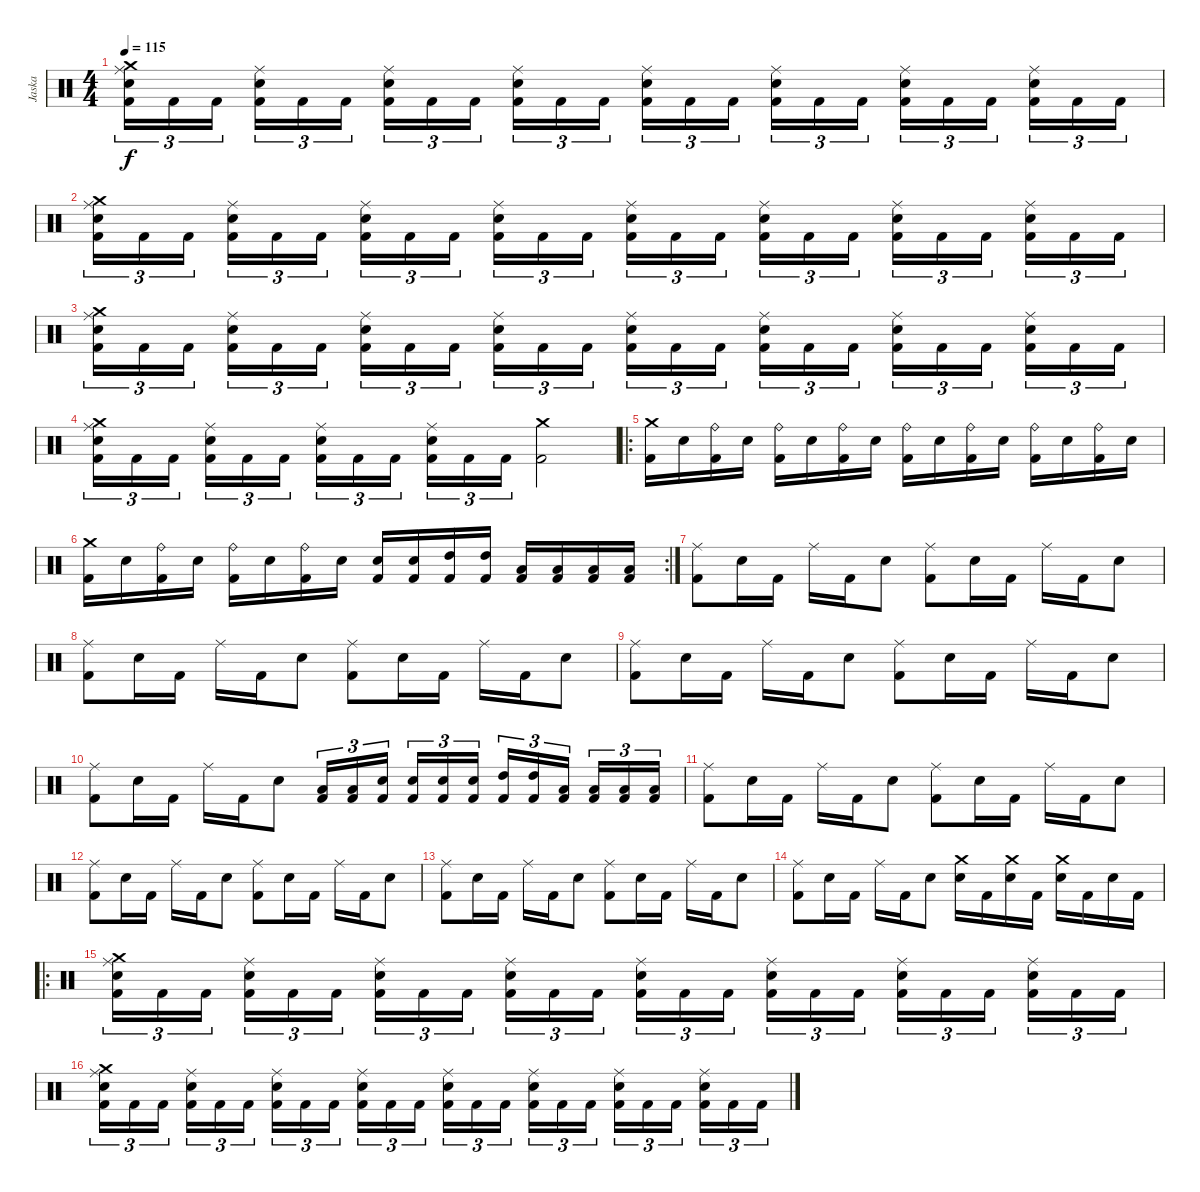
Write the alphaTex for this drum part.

\track ("Jaska" "Jaska") {instrument percussion}
\staff {score}
\articulation defaults
\ts (4 4)
\tempo 115
\clef neutral
\ks c
("Crash medium (hit)" "Ride (middle)" "Snare (hit) 2" "Kick (hit) 2").16{tu (3 2) dy f} "Kick (hit) 2".16{tu (3 2)} "Kick (hit) 2".16{tu (3 2)} ("Ride (middle)" "Snare (hit) 2" "Kick (hit) 2").16{tu (3 2)} "Kick (hit) 2".16{tu (3 2)} "Kick (hit) 2".16{tu (3 2)} ("Ride (middle)" "Snare (hit) 2" "Kick (hit) 2").16{tu (3 2)} "Kick (hit) 2".16{tu (3 2)} "Kick (hit) 2".16{tu (3 2)} ("Ride (middle)" "Snare (hit) 2" "Kick (hit) 2").16{tu (3 2)} "Kick (hit) 2".16{tu (3 2)} "Kick (hit) 2".16{tu (3 2)} ("Ride (middle)" "Snare (hit) 2" "Kick (hit) 2").16{tu (3 2)} "Kick (hit) 2".16{tu (3 2)} "Kick (hit) 2".16{tu (3 2)} ("Ride (middle)" "Snare (hit) 2" "Kick (hit) 2").16{tu (3 2)} "Kick (hit) 2".16{tu (3 2)} "Kick (hit) 2".16{tu (3 2)} ("Ride (middle)" "Snare (hit) 2" "Kick (hit) 2").16{tu (3 2)} "Kick (hit) 2".16{tu (3 2)} "Kick (hit) 2".16{tu (3 2)} ("Ride (middle)" "Snare (hit) 2" "Kick (hit) 2").16{tu (3 2)} "Kick (hit) 2".16{tu (3 2)} "Kick (hit) 2".16{tu (3 2)} |
("Crash medium (hit)" "Ride (middle)" "Snare (hit) 2" "Kick (hit) 2").16{tu (3 2)} "Kick (hit) 2".16{tu (3 2)} "Kick (hit) 2".16{tu (3 2)} ("Ride (middle)" "Snare (hit) 2" "Kick (hit) 2").16{tu (3 2)} "Kick (hit) 2".16{tu (3 2)} "Kick (hit) 2".16{tu (3 2)} ("Ride (middle)" "Snare (hit) 2" "Kick (hit) 2").16{tu (3 2)} "Kick (hit) 2".16{tu (3 2)} "Kick (hit) 2".16{tu (3 2)} ("Ride (middle)" "Snare (hit) 2" "Kick (hit) 2").16{tu (3 2)} "Kick (hit) 2".16{tu (3 2)} "Kick (hit) 2".16{tu (3 2)} ("Ride (middle)" "Snare (hit) 2" "Kick (hit) 2").16{tu (3 2)} "Kick (hit) 2".16{tu (3 2)} "Kick (hit) 2".16{tu (3 2)} ("Ride (middle)" "Snare (hit) 2" "Kick (hit) 2").16{tu (3 2)} "Kick (hit) 2".16{tu (3 2)} "Kick (hit) 2".16{tu (3 2)} ("Ride (middle)" "Snare (hit) 2" "Kick (hit) 2").16{tu (3 2)} "Kick (hit) 2".16{tu (3 2)} "Kick (hit) 2".16{tu (3 2)} ("Ride (middle)" "Snare (hit) 2" "Kick (hit) 2").16{tu (3 2)} "Kick (hit) 2".16{tu (3 2)} "Kick (hit) 2".16{tu (3 2)} |
("Crash medium (hit)" "Ride (middle)" "Snare (hit) 2" "Kick (hit) 2").16{tu (3 2)} "Kick (hit) 2".16{tu (3 2)} "Kick (hit) 2".16{tu (3 2)} ("Ride (middle)" "Snare (hit) 2" "Kick (hit) 2").16{tu (3 2)} "Kick (hit) 2".16{tu (3 2)} "Kick (hit) 2".16{tu (3 2)} ("Ride (middle)" "Snare (hit) 2" "Kick (hit) 2").16{tu (3 2)} "Kick (hit) 2".16{tu (3 2)} "Kick (hit) 2".16{tu (3 2)} ("Ride (middle)" "Snare (hit) 2" "Kick (hit) 2").16{tu (3 2)} "Kick (hit) 2".16{tu (3 2)} "Kick (hit) 2".16{tu (3 2)} ("Ride (middle)" "Snare (hit) 2" "Kick (hit) 2").16{tu (3 2)} "Kick (hit) 2".16{tu (3 2)} "Kick (hit) 2".16{tu (3 2)} ("Ride (middle)" "Snare (hit) 2" "Kick (hit) 2").16{tu (3 2)} "Kick (hit) 2".16{tu (3 2)} "Kick (hit) 2".16{tu (3 2)} ("Ride (middle)" "Snare (hit) 2" "Kick (hit) 2").16{tu (3 2)} "Kick (hit) 2".16{tu (3 2)} "Kick (hit) 2".16{tu (3 2)} ("Ride (middle)" "Snare (hit) 2" "Kick (hit) 2").16{tu (3 2)} "Kick (hit) 2".16{tu (3 2)} "Kick (hit) 2".16{tu (3 2)} |
("Crash medium (hit)" "Ride (middle)" "Snare (hit) 2" "Kick (hit) 2").16{tu (3 2)} "Kick (hit) 2".16{tu (3 2)} "Kick (hit) 2".16{tu (3 2)} ("Ride (middle)" "Snare (hit) 2" "Kick (hit) 2").16{tu (3 2)} "Kick (hit) 2".16{tu (3 2)} "Kick (hit) 2".16{tu (3 2)} ("Ride (middle)" "Snare (hit) 2" "Kick (hit) 2").16{tu (3 2)} "Kick (hit) 2".16{tu (3 2)} "Kick (hit) 2".16{tu (3 2)} ("Ride (middle)" "Snare (hit) 2" "Kick (hit) 2").16{tu (3 2)} "Kick (hit) 2".16{tu (3 2)} "Kick (hit) 2".16{tu (3 2)} ("Crash medium (hit)" "Kick (hit) 2").2 |
\ro
("Crash medium (hit)" "Kick (hit) 2").16 "Snare (hit) 2".16 ("Ride (bell)" "Kick (hit) 2").16 "Snare (hit) 2".16 ("Ride (bell)" "Kick (hit) 2").16 "Snare (hit) 2".16 ("Ride (bell)" "Kick (hit) 2").16 "Snare (hit) 2".16 ("Ride (bell)" "Kick (hit) 2").16 "Snare (hit) 2".16 ("Ride (bell)" "Kick (hit) 2").16 "Snare (hit) 2".16 ("Ride (bell)" "Kick (hit) 2").16 "Snare (hit) 2".16 ("Ride (bell)" "Kick (hit) 2").16 "Snare (hit) 2".16 |
\rc 2
("Crash medium (hit)" "Kick (hit) 2").16 "Snare (hit) 2".16 ("Ride (bell)" "Kick (hit) 2").16 "Snare (hit) 2".16 ("Ride (bell)" "Kick (hit) 2").16 "Snare (hit) 2".16 ("Ride (bell)" "Kick (hit) 2").16 "Snare (hit) 2".16 ("Snare (hit) 2" "Kick (hit) 2").16 ("Snare (hit) 2" "Kick (hit) 2").16 ("High Tom (hit)" "Kick (hit) 2").16 ("High Tom (hit)" "Kick (hit) 2").16 ("Low Tom (hit)" "Kick (hit) 2").16 ("Low Tom (hit)" "Kick (hit) 2").16 ("Low Floor Tom (hit)" "Kick (hit) 2").16 ("Low Floor Tom (hit)" "Kick (hit) 2").16 |
("Ride (middle)" "Kick (hit) 2").8 "Snare (hit) 2".16 "Kick (hit) 2".16 "Ride (middle)".16 "Kick (hit) 2".16 "Snare (hit) 2".8 ("Ride (middle)" "Kick (hit) 2").8 "Snare (hit) 2".16 "Kick (hit) 2".16 "Ride (middle)".16 "Kick (hit) 2".16 "Snare (hit) 2".8 |
("Ride (middle)" "Kick (hit) 2").8 "Snare (hit) 2".16 "Kick (hit) 2".16 "Ride (middle)".16 "Kick (hit) 2".16 "Snare (hit) 2".8 ("Ride (middle)" "Kick (hit) 2").8 "Snare (hit) 2".16 "Kick (hit) 2".16 "Ride (middle)".16 "Kick (hit) 2".16 "Snare (hit) 2".8 |
("Ride (middle)" "Kick (hit) 2").8 "Snare (hit) 2".16 "Kick (hit) 2".16 "Ride (middle)".16 "Kick (hit) 2".16 "Snare (hit) 2".8 ("Ride (middle)" "Kick (hit) 2").8 "Snare (hit) 2".16 "Kick (hit) 2".16 "Ride (middle)".16 "Kick (hit) 2".16 "Snare (hit) 2".8 |
("Ride (middle)" "Kick (hit) 2").8 "Snare (hit) 2".16 "Kick (hit) 2".16 "Ride (middle)".16 "Kick (hit) 2".16 "Snare (hit) 2".8 ("Low Tom (hit)" "Kick (hit) 2").16{tu (3 2)} ("Low Tom (hit)" "Kick (hit) 2").16{tu (3 2)} ("Snare (hit) 2" "Kick (hit) 2").16{tu (3 2)} ("Snare (hit) 2" "Kick (hit) 2").16{tu (3 2)} ("Snare (hit) 2" "Kick (hit) 2").16{tu (3 2)} ("Snare (hit) 2" "Kick (hit) 2").16{tu (3 2)} ("High Tom (hit)" "Kick (hit) 2").16{tu (3 2)} ("High Tom (hit)" "Kick (hit) 2").16{tu (3 2)} ("Low Tom (hit)" "Kick (hit) 2").16{tu (3 2)} ("Low Tom (hit)" "Kick (hit) 2").16{tu (3 2)} ("Low Floor Tom (hit)" "Kick (hit) 2").16{tu (3 2)} ("Low Floor Tom (hit)" "Kick (hit) 2").16{tu (3 2)} |
("Ride (middle)" "Kick (hit) 2").8 "Snare (hit) 2".16 "Kick (hit) 2".16 "Ride (middle)".16 "Kick (hit) 2".16 "Snare (hit) 2".8 ("Ride (middle)" "Kick (hit) 2").8 "Snare (hit) 2".16 "Kick (hit) 2".16 "Ride (middle)".16 "Kick (hit) 2".16 "Snare (hit) 2".8 |
("Ride (middle)" "Kick (hit) 2").8 "Snare (hit) 2".16 "Kick (hit) 2".16 "Ride (middle)".16 "Kick (hit) 2".16 "Snare (hit) 2".8 ("Ride (middle)" "Kick (hit) 2").8 "Snare (hit) 2".16 "Kick (hit) 2".16 "Ride (middle)".16 "Kick (hit) 2".16 "Snare (hit) 2".8 |
("Ride (middle)" "Kick (hit) 2").8 "Snare (hit) 2".16 "Kick (hit) 2".16 "Ride (middle)".16 "Kick (hit) 2".16 "Snare (hit) 2".8 ("Ride (middle)" "Kick (hit) 2").8 "Snare (hit) 2".16 "Kick (hit) 2".16 "Ride (middle)".16 "Kick (hit) 2".16 "Snare (hit) 2".8 |
("Ride (middle)" "Kick (hit) 2").8 "Snare (hit) 2".16 "Kick (hit) 2".16 "Ride (middle)".16 "Kick (hit) 2".16 "Snare (hit) 2".8 ("Snare (hit) 2" "Crash medium (hit)").16 "Kick (hit) 2".16 ("Crash medium (hit)" "Snare (hit) 2").16 "Kick (hit) 2".16 ("Crash medium (hit)" "Snare (hit) 2").16 "Kick (hit) 2".16 "Snare (hit) 2".16 "Kick (hit) 2".16 |
\ro
("Crash medium (hit)" "Ride (middle)" "Snare (hit) 2" "Kick (hit) 2").16{tu (3 2)} "Kick (hit) 2".16{tu (3 2)} "Kick (hit) 2".16{tu (3 2)} ("Ride (middle)" "Snare (hit) 2" "Kick (hit) 2").16{tu (3 2)} "Kick (hit) 2".16{tu (3 2)} "Kick (hit) 2".16{tu (3 2)} ("Ride (middle)" "Snare (hit) 2" "Kick (hit) 2").16{tu (3 2)} "Kick (hit) 2".16{tu (3 2)} "Kick (hit) 2".16{tu (3 2)} ("Ride (middle)" "Snare (hit) 2" "Kick (hit) 2").16{tu (3 2)} "Kick (hit) 2".16{tu (3 2)} "Kick (hit) 2".16{tu (3 2)} ("Ride (middle)" "Snare (hit) 2" "Kick (hit) 2").16{tu (3 2)} "Kick (hit) 2".16{tu (3 2)} "Kick (hit) 2".16{tu (3 2)} ("Ride (middle)" "Snare (hit) 2" "Kick (hit) 2").16{tu (3 2)} "Kick (hit) 2".16{tu (3 2)} "Kick (hit) 2".16{tu (3 2)} ("Ride (middle)" "Snare (hit) 2" "Kick (hit) 2").16{tu (3 2)} "Kick (hit) 2".16{tu (3 2)} "Kick (hit) 2".16{tu (3 2)} ("Ride (middle)" "Snare (hit) 2" "Kick (hit) 2").16{tu (3 2)} "Kick (hit) 2".16{tu (3 2)} "Kick (hit) 2".16{tu (3 2)} |
("Crash medium (hit)" "Ride (middle)" "Snare (hit) 2" "Kick (hit) 2").16{tu (3 2)} "Kick (hit) 2".16{tu (3 2)} "Kick (hit) 2".16{tu (3 2)} ("Ride (middle)" "Snare (hit) 2" "Kick (hit) 2").16{tu (3 2)} "Kick (hit) 2".16{tu (3 2)} "Kick (hit) 2".16{tu (3 2)} ("Ride (middle)" "Snare (hit) 2" "Kick (hit) 2").16{tu (3 2)} "Kick (hit) 2".16{tu (3 2)} "Kick (hit) 2".16{tu (3 2)} ("Ride (middle)" "Snare (hit) 2" "Kick (hit) 2").16{tu (3 2)} "Kick (hit) 2".16{tu (3 2)} "Kick (hit) 2".16{tu (3 2)} ("Ride (middle)" "Snare (hit) 2" "Kick (hit) 2").16{tu (3 2)} "Kick (hit) 2".16{tu (3 2)} "Kick (hit) 2".16{tu (3 2)} ("Ride (middle)" "Snare (hit) 2" "Kick (hit) 2").16{tu (3 2)} "Kick (hit) 2".16{tu (3 2)} "Kick (hit) 2".16{tu (3 2)} ("Ride (middle)" "Snare (hit) 2" "Kick (hit) 2").16{tu (3 2)} "Kick (hit) 2".16{tu (3 2)} "Kick (hit) 2".16{tu (3 2)} ("Ride (middle)" "Snare (hit) 2" "Kick (hit) 2").16{tu (3 2)} "Kick (hit) 2".16{tu (3 2)} "Kick (hit) 2".16{tu (3 2)}
